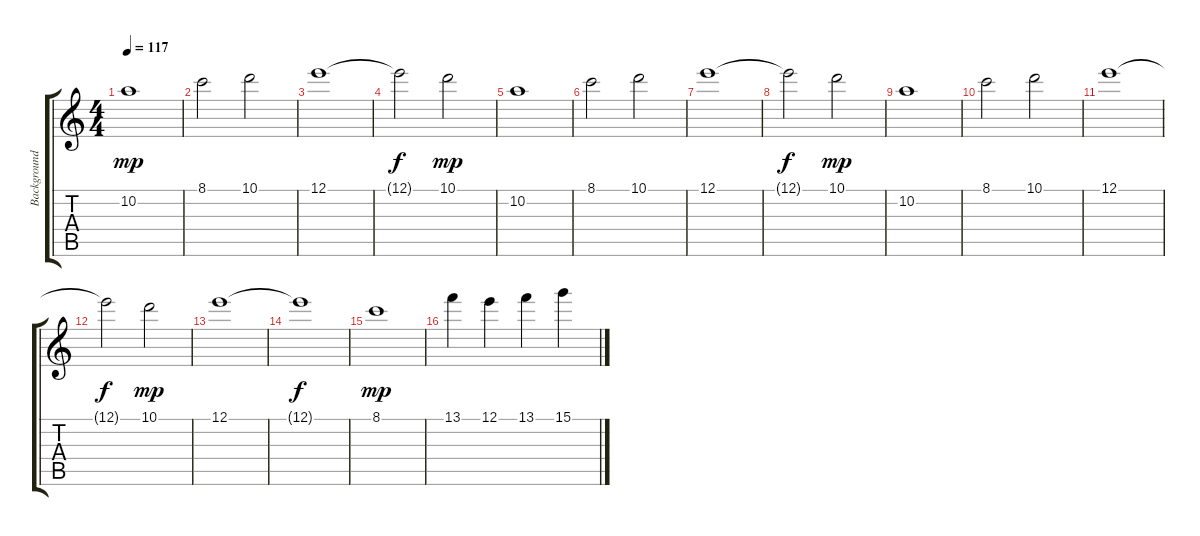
\track ("Background Vocals" "Background") {instrument acousticguitarnylon}
\staff {score tabs}
\tuning (E4 B3 G3 D3 A2 E2) {hide}
\ts (4 4)
\tempo 117
\clef g2
\ks c
10.2.1{dy mp} |
8.1.2 10.1.2 |
12.1.1 |
12.1{t}.2{dy f} 10.1.2{dy mp} |
10.2.1 |
8.1.2 10.1.2 |
12.1.1 |
12.1{t}.2{dy f} 10.1.2{dy mp} |
10.2.1 |
8.1.2 10.1.2 |
12.1.1 |
12.1{t}.2{dy f} 10.1.2{dy mp} |
12.1.1 |
12.1{t}.1{dy f} |
8.1.1{dy mp} |
13.1.4 12.1.4 13.1.4 15.1.4
